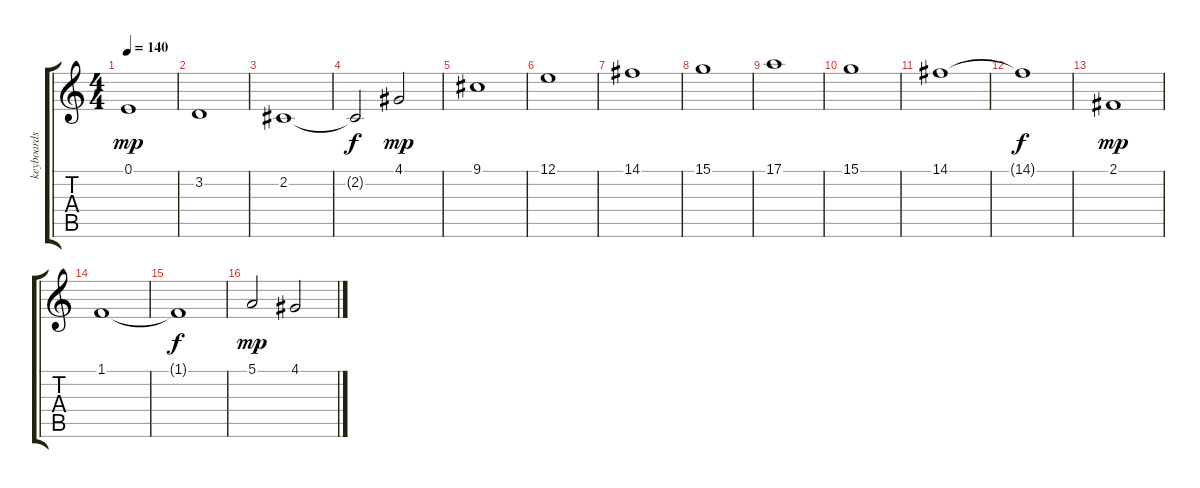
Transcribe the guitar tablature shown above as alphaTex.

\track ("keyboards" "keyboards") {instrument stringensemble1}
\staff {score tabs}
\tuning (E4 B3 G3 D3 A2 E2) {hide}
\ts (4 4)
\tempo 140
\clef g2
\ks c
0.1.1{dy mp} |
3.2.1 |
2.2.1 |
2.2{t}.2{dy f} 4.1.2{dy mp} |
9.1.1 |
12.1.1 |
14.1.1 |
15.1.1 |
17.1.1 |
15.1.1 |
14.1.1 |
14.1{t}.1{dy f} |
2.1.1{dy mp} |
1.1.1 |
1.1{t}.1{dy f} |
5.1.2{dy mp} 4.1.2
